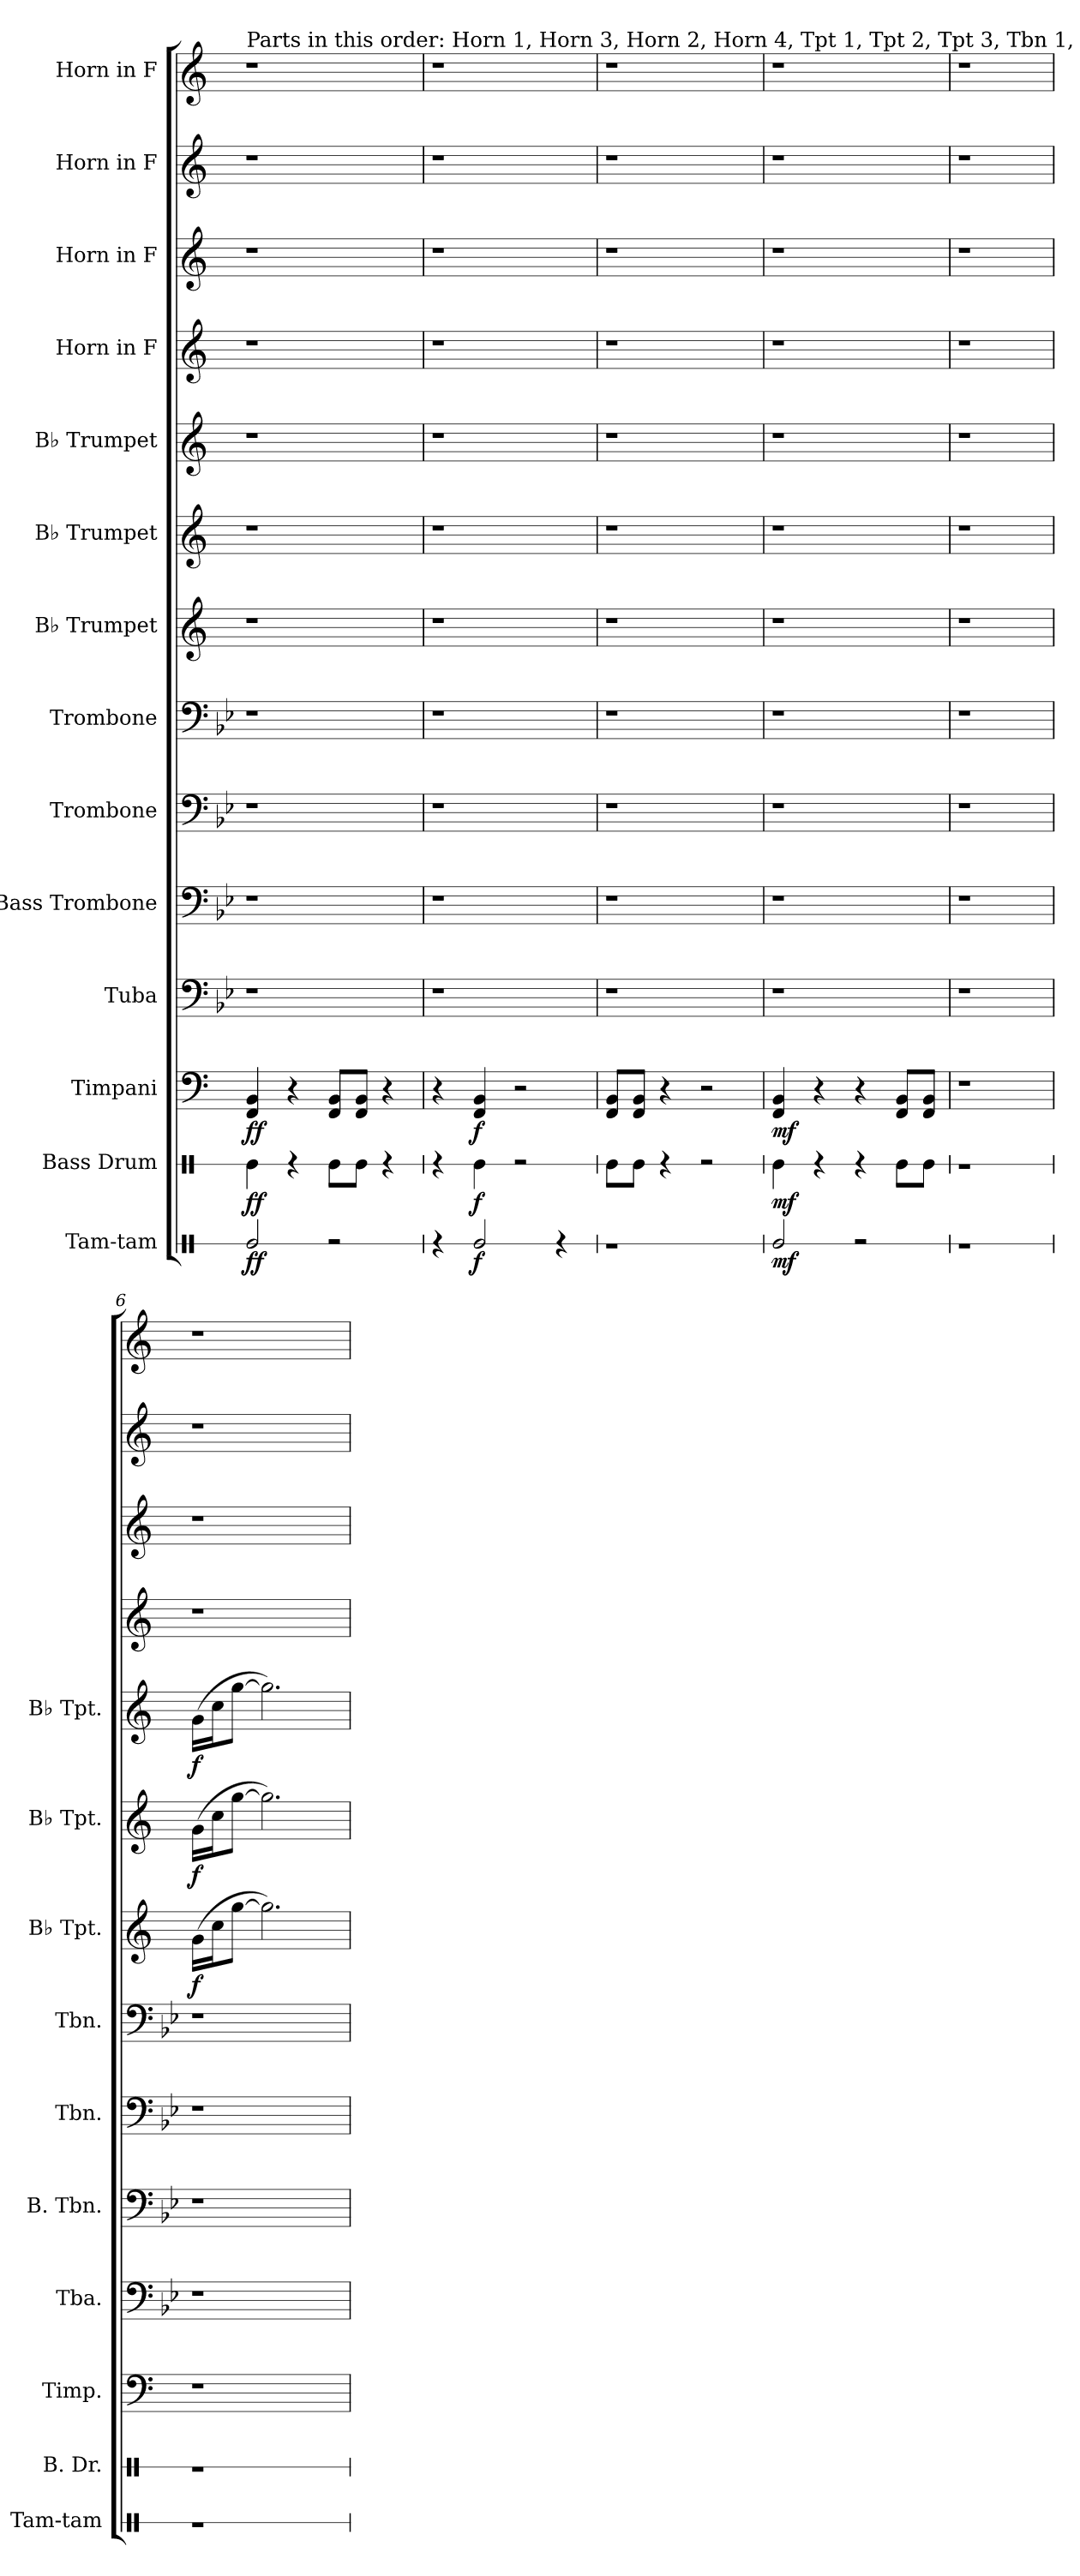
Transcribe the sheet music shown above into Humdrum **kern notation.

**kern	**dynam	**kern	**dynam	**kern	**dynam	**kern	**kern	**kern	**kern	**kern	**dynam	**kern	**dynam	**kern	**dynam	**kern	**kern	**kern	**kern
*part14	*part14	*part13	*part13	*part12	*part12	*part11	*part10	*part9	*part8	*part7	*part7	*part6	*part6	*part5	*part5	*part4	*part3	*part2	*part1
*staff14	*staff14	*staff13	*staff13	*staff12	*staff12	*staff11	*staff10	*staff9	*staff8	*staff7	*staff7	*staff6	*staff6	*staff5	*staff5	*staff4	*staff3	*staff2	*staff1
*I"Tam-tam	*	*I"Bass Drum	*	*I"Timpani	*	*I"Tuba	*I"Bass Trombone	*I"Trombone	*I"Trombone	*I"B♭ Trumpet	*	*I"B♭ Trumpet	*	*I"B♭ Trumpet	*	*I"Horn in F	*I"Horn in F	*I"Horn in F	*I"Horn in F
*I'Tam-tam	*	*I'B. Dr.	*	*I'Timp.	*	*I'Tba.	*I'B. Tbn.	*I'Tbn.	*I'Tbn.	*I'B♭ Tpt.	*	*I'B♭ Tpt.	*	*I'B♭ Tpt.	*	*	*	*	*
*stria1	*	*stria1	*	*	*	*	*	*	*	*	*	*	*	*	*	*	*	*	*
*clefX	*	*clefX	*	*clefF4	*	*clefF4	*clefF4	*clefF4	*clefF4	*clefG2	*	*clefG2	*	*clefG2	*	*clefG2	*clefG2	*clefG2	*clefG2
*	*	*	*	*	*	*	*	*	*	*ITrd1c2	*	*ITrd1c2	*	*ITrd1c2	*	*ITrd4c7	*ITrd4c7	*ITrd4c7	*ITrd4c7
*k[]	*	*k[]	*	*k[]	*	*k[b-e-]	*k[b-e-]	*k[b-e-]	*k[b-e-]	*k[b-e-]	*	*k[b-e-]	*	*k[b-e-]	*	*k[b-]	*k[b-]	*k[b-]	*k[b-]
=1	=1	=1	=1	=1	=1	=1	=1	=1	=1	=1	=1	=1	=1	=1	=1	=1	=1	=1	=1
!	!	!	!	!	!	!	!	!	!	!	!	!	!	!	!	!	!	!	!LO:TX:a:t=Parts in this order&colon; Horn 1, Horn 3, Horn 2, Horn 4, Tpt 1, Tpt 2, Tpt 3, Tbn 1, Tbn 2, Tbn 3, Tuba, Timpani, Bass Drum, Tam-Tam
!	!LO:DY:b	!	!LO:DY:b	!	!LO:DY:b	!	!	!	!	!	!	!	!	!	!	!	!	!	!
2Re/	ff	4Re\	ff	4FF/ 4BB/	ff	1r	1r	1r	1r	1r	.	1r	.	1r	.	1r	1r	1r	1r
.	.	4r	.	4r	.	.	.	.	.	.	.	.	.	.	.	.	.	.	.
2r	.	8Re\L	.	8FF/ 8BB/L	.	.	.	.	.	.	.	.	.	.	.	.	.	.	.
.	.	8Re\J	.	8FF/ 8BB/J	.	.	.	.	.	.	.	.	.	.	.	.	.	.	.
.	.	4r	.	4r	.	.	.	.	.	.	.	.	.	.	.	.	.	.	.
=2	=2	=2	=2	=2	=2	=2	=2	=2	=2	=2	=2	=2	=2	=2	=2	=2	=2	=2	=2
4r	.	4r	.	4r	.	1r	1r	1r	1r	1r	.	1r	.	1r	.	1r	1r	1r	1r
!	!LO:DY:b	!	!LO:DY:b	!	!LO:DY:b	!	!	!	!	!	!	!	!	!	!	!	!	!	!
2Re/	f	4Re\	f	4FF/ 4BB/	f	.	.	.	.	.	.	.	.	.	.	.	.	.	.
.	.	2r	.	2r	.	.	.	.	.	.	.	.	.	.	.	.	.	.	.
4r	.	.	.	.	.	.	.	.	.	.	.	.	.	.	.	.	.	.	.
=3	=3	=3	=3	=3	=3	=3	=3	=3	=3	=3	=3	=3	=3	=3	=3	=3	=3	=3	=3
1r	.	8Re\L	.	8FF/ 8BB/L	.	1r	1r	1r	1r	1r	.	1r	.	1r	.	1r	1r	1r	1r
.	.	8Re\J	.	8FF/ 8BB/J	.	.	.	.	.	.	.	.	.	.	.	.	.	.	.
.	.	4r	.	4r	.	.	.	.	.	.	.	.	.	.	.	.	.	.	.
.	.	2r	.	2r	.	.	.	.	.	.	.	.	.	.	.	.	.	.	.
=4	=4	=4	=4	=4	=4	=4	=4	=4	=4	=4	=4	=4	=4	=4	=4	=4	=4	=4	=4
!	!LO:DY:b	!	!LO:DY:b	!	!LO:DY:b	!	!	!	!	!	!	!	!	!	!	!	!	!	!
2Re/	mf	4Re\	mf	4FF/ 4BB/	mf	1r	1r	1r	1r	1r	.	1r	.	1r	.	1r	1r	1r	1r
.	.	4r	.	4r	.	.	.	.	.	.	.	.	.	.	.	.	.	.	.
2r	.	4r	.	4r	.	.	.	.	.	.	.	.	.	.	.	.	.	.	.
.	.	8Re\L	.	8FF/ 8BB/L	.	.	.	.	.	.	.	.	.	.	.	.	.	.	.
.	.	8Re\J	.	8FF/ 8BB/J	.	.	.	.	.	.	.	.	.	.	.	.	.	.	.
=5	=5	=5	=5	=5	=5	=5	=5	=5	=5	=5	=5	=5	=5	=5	=5	=5	=5	=5	=5
1r	.	1r	.	1r	.	1r	1r	1r	1r	1r	.	1r	.	1r	.	1r	1r	1r	1r
=6	=6	=6	=6	=6	=6	=6	=6	=6	=6	=6	=6	=6	=6	=6	=6	=6	=6	=6	=6
!	!	!	!	!	!	!	!	!	!	!	!LO:DY:b	!	!LO:DY:b	!	!LO:DY:b	!	!	!	!
1r	.	1r	.	1r	.	1r	1r	1r	1r	(16f\LL	f	(16f\LL	f	(16f\LL	f	1r	1r	1r	1r
.	.	.	.	.	.	.	.	.	.	16b-\J	.	16b-\J	.	16b-\J	.	.	.	.	.
.	.	.	.	.	.	.	.	.	.	[8ff\J	.	[8ff\J	.	[8ff\J	.	.	.	.	.
.	.	.	.	.	.	.	.	.	.	2.ff\])	.	2.ff\])	.	2.ff\])	.	.	.	.	.
=	=	=	=	=	=	=	=	=	=	=	=	=	=	=	=	=	=	=	=
*-	*-	*-	*-	*-	*-	*-	*-	*-	*-	*-	*-	*-	*-	*-	*-	*-	*-	*-	*-
